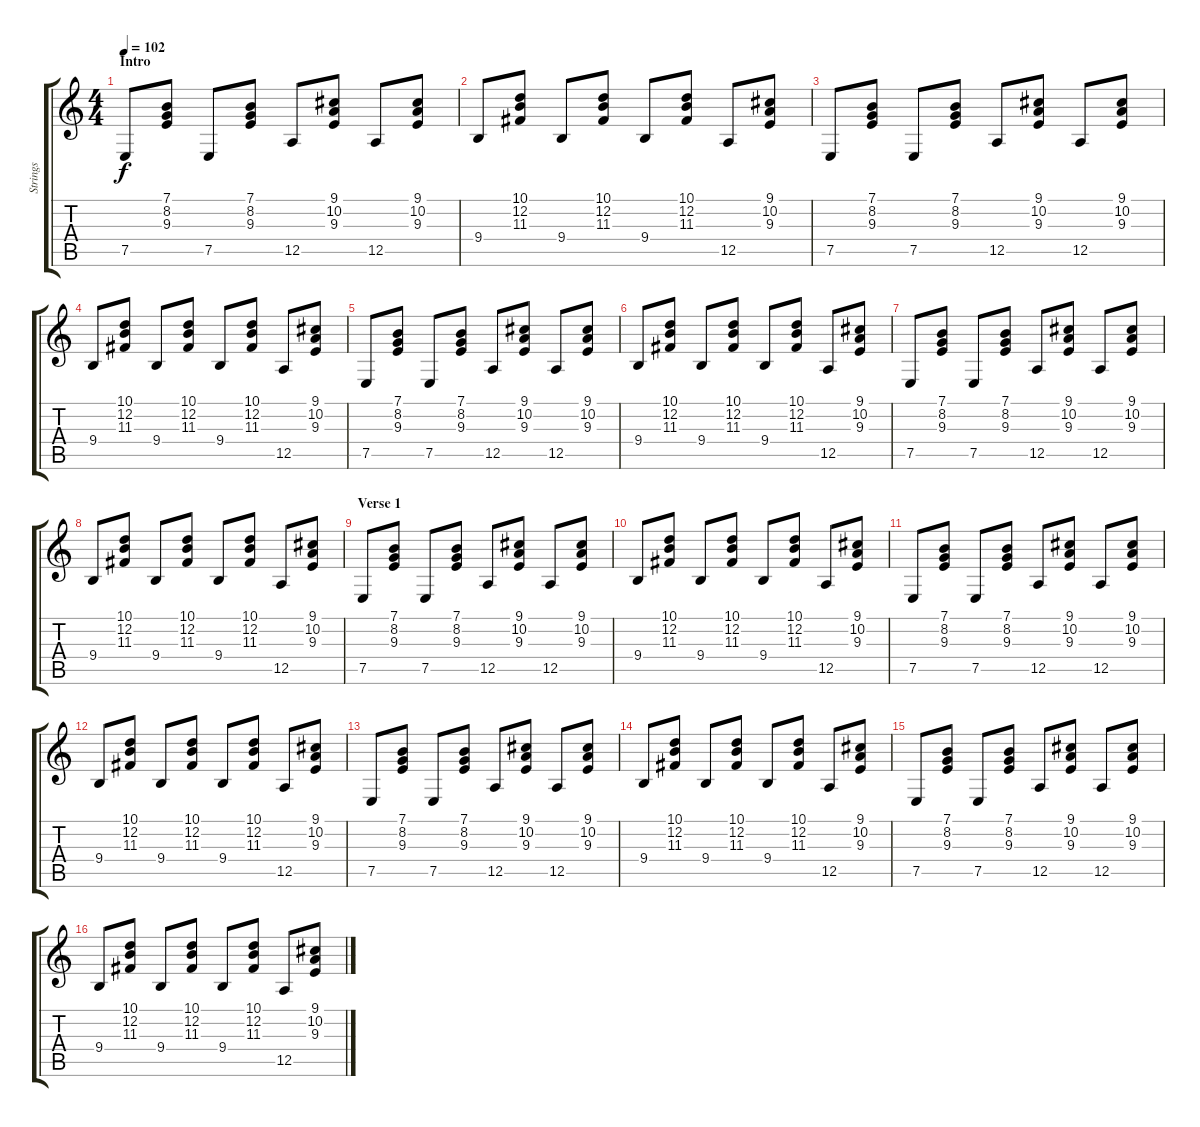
\track ("Strings" "Strings") {instrument pizzicatostrings}
\staff {score tabs}
\tuning (E4 B3 G3 D3 A2 E2) {hide}
\ts (4 4)
\section ("" "Intro")
\tempo 102
\clef g2
\ks c
7.5.8{dy f instrument pizzicatostrings} (7.1 8.2 9.3).8 7.5.8 (7.1 8.2 9.3).8 12.5.8 (9.1 10.2 9.3).8 12.5.8 (9.1 10.2 9.3).8 |
9.4.8 (10.1 12.2 11.3).8 9.4.8 (10.1 12.2 11.3).8 9.4.8 (10.1 12.2 11.3).8 12.5.8 (9.1 10.2 9.3).8 |
7.5.8 (7.1 8.2 9.3).8 7.5.8 (7.1 8.2 9.3).8 12.5.8 (9.1 10.2 9.3).8 12.5.8 (9.1 10.2 9.3).8 |
9.4.8 (10.1 12.2 11.3).8 9.4.8 (10.1 12.2 11.3).8 9.4.8 (10.1 12.2 11.3).8 12.5.8 (9.1 10.2 9.3).8 |
7.5.8 (7.1 8.2 9.3).8 7.5.8 (7.1 8.2 9.3).8 12.5.8 (9.1 10.2 9.3).8 12.5.8 (9.1 10.2 9.3).8 |
9.4.8 (10.1 12.2 11.3).8 9.4.8 (10.1 12.2 11.3).8 9.4.8 (10.1 12.2 11.3).8 12.5.8 (9.1 10.2 9.3).8 |
7.5.8 (7.1 8.2 9.3).8 7.5.8 (7.1 8.2 9.3).8 12.5.8 (9.1 10.2 9.3).8 12.5.8 (9.1 10.2 9.3).8 |
9.4.8 (10.1 12.2 11.3).8 9.4.8 (10.1 12.2 11.3).8 9.4.8 (10.1 12.2 11.3).8 12.5.8 (9.1 10.2 9.3).8 |
\section ("" "Verse 1")
7.5.8 (7.1 8.2 9.3).8 7.5.8 (7.1 8.2 9.3).8 12.5.8 (9.1 10.2 9.3).8 12.5.8 (9.1 10.2 9.3).8 |
9.4.8 (10.1 12.2 11.3).8 9.4.8 (10.1 12.2 11.3).8 9.4.8 (10.1 12.2 11.3).8 12.5.8 (9.1 10.2 9.3).8 |
7.5.8 (7.1 8.2 9.3).8 7.5.8 (7.1 8.2 9.3).8 12.5.8 (9.1 10.2 9.3).8 12.5.8 (9.1 10.2 9.3).8 |
9.4.8 (10.1 12.2 11.3).8 9.4.8 (10.1 12.2 11.3).8 9.4.8 (10.1 12.2 11.3).8 12.5.8 (9.1 10.2 9.3).8 |
7.5.8 (7.1 8.2 9.3).8 7.5.8 (7.1 8.2 9.3).8 12.5.8 (9.1 10.2 9.3).8 12.5.8 (9.1 10.2 9.3).8 |
9.4.8 (10.1 12.2 11.3).8 9.4.8 (10.1 12.2 11.3).8 9.4.8 (10.1 12.2 11.3).8 12.5.8 (9.1 10.2 9.3).8 |
7.5.8 (7.1 8.2 9.3).8 7.5.8 (7.1 8.2 9.3).8 12.5.8 (9.1 10.2 9.3).8 12.5.8 (9.1 10.2 9.3).8 |
9.4.8 (10.1 12.2 11.3).8 9.4.8 (10.1 12.2 11.3).8 9.4.8 (10.1 12.2 11.3).8 12.5.8 (9.1 10.2 9.3).8
